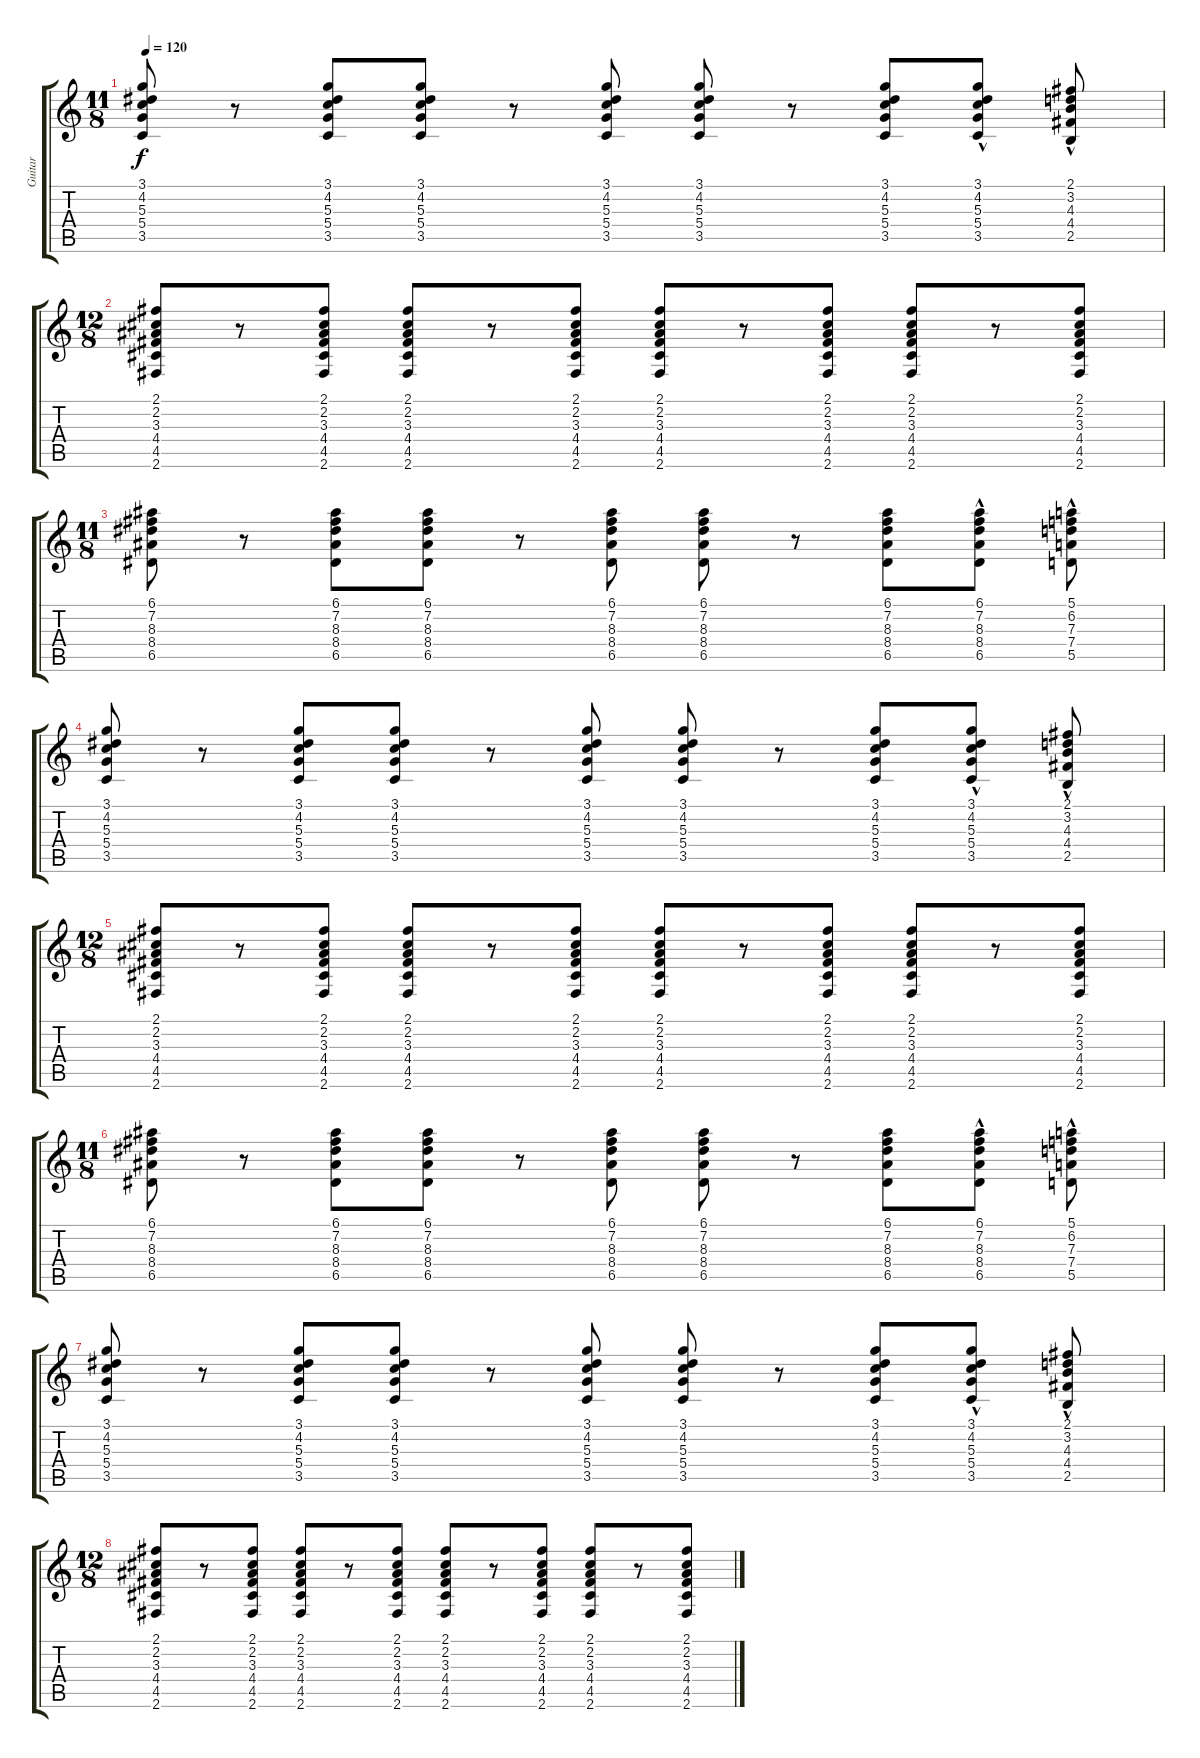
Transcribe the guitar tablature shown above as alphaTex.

\track ("Guitar" "Guitar") {instrument overdrivenguitar}
\staff {score tabs}
\tuning (E4 B3 G3 D3 A2 E2) {hide}
\ts (11 8)
\tempo 120
\clef g2
\ks c
(3.1 4.2 5.3 5.4 3.5).8{dy f} r.8 (3.1 4.2 5.3 5.4 3.5).8 (3.1 4.2 5.3 5.4 3.5).8 r.8 (3.1 4.2 5.3 5.4 3.5).8 (3.1 4.2 5.3 5.4 3.5).8 r.8 (3.1 4.2 5.3 5.4 3.5).8 (3.1{hac} 4.2 5.3 5.4 3.5).8 (2.1 3.2 4.3 4.4{hac} 2.5).8 |
\ts (12 8)
(2.1 2.2 3.3 4.4 4.5 2.6).8 r.8 (2.1 2.2 3.3 4.4 4.5 2.6).8 (2.1 2.2 3.3 4.4 4.5 2.6).8 r.8 (2.1 2.2 3.3 4.4 4.5 2.6).8 (2.1 2.2 3.3 4.4 4.5 2.6).8 r.8 (2.1 2.2 3.3 4.4 4.5 2.6).8 (2.1 2.2 3.3 4.4 4.5 2.6).8 r.8 (2.1 2.2 3.3 4.4 4.5 2.6).8 |
\ts (11 8)
(6.1 7.2 8.3 8.4 6.5).8 r.8 (6.1 7.2 8.3 8.4 6.5).8 (6.1 7.2 8.3 8.4 6.5).8 r.8 (6.1 7.2 8.3 8.4 6.5).8 (6.1 7.2 8.3 8.4 6.5).8 r.8 (6.1 7.2 8.3 8.4 6.5).8 (6.1{hac} 7.2 8.3 8.4 6.5).8 (5.1 6.2 7.3 7.4 5.5{hac}).8 |
(3.1 4.2 5.3 5.4 3.5).8 r.8 (3.1 4.2 5.3 5.4 3.5).8 (3.1 4.2 5.3 5.4 3.5).8 r.8 (3.1 4.2 5.3 5.4 3.5).8 (3.1 4.2 5.3 5.4 3.5).8 r.8 (3.1 4.2 5.3 5.4 3.5).8 (3.1{hac} 4.2 5.3 5.4 3.5).8 (2.1 3.2 4.3 4.4{hac} 2.5).8 |
\ts (12 8)
(2.1 2.2 3.3 4.4 4.5 2.6).8 r.8 (2.1 2.2 3.3 4.4 4.5 2.6).8 (2.1 2.2 3.3 4.4 4.5 2.6).8 r.8 (2.1 2.2 3.3 4.4 4.5 2.6).8 (2.1 2.2 3.3 4.4 4.5 2.6).8 r.8 (2.1 2.2 3.3 4.4 4.5 2.6).8 (2.1 2.2 3.3 4.4 4.5 2.6).8 r.8 (2.1 2.2 3.3 4.4 4.5 2.6).8 |
\ts (11 8)
(6.1 7.2 8.3 8.4 6.5).8 r.8 (6.1 7.2 8.3 8.4 6.5).8 (6.1 7.2 8.3 8.4 6.5).8 r.8 (6.1 7.2 8.3 8.4 6.5).8 (6.1 7.2 8.3 8.4 6.5).8 r.8 (6.1 7.2 8.3 8.4 6.5).8 (6.1{hac} 7.2 8.3 8.4 6.5).8 (5.1 6.2 7.3 7.4 5.5{hac}).8 |
(3.1 4.2 5.3 5.4 3.5).8 r.8 (3.1 4.2 5.3 5.4 3.5).8 (3.1 4.2 5.3 5.4 3.5).8 r.8 (3.1 4.2 5.3 5.4 3.5).8 (3.1 4.2 5.3 5.4 3.5).8 r.8 (3.1 4.2 5.3 5.4 3.5).8 (3.1{hac} 4.2 5.3 5.4 3.5).8 (2.1 3.2 4.3 4.4{hac} 2.5).8 |
\ts (12 8)
(2.1 2.2 3.3 4.4 4.5 2.6).8 r.8 (2.1 2.2 3.3 4.4 4.5 2.6).8 (2.1 2.2 3.3 4.4 4.5 2.6).8 r.8 (2.1 2.2 3.3 4.4 4.5 2.6).8 (2.1 2.2 3.3 4.4 4.5 2.6).8 r.8 (2.1 2.2 3.3 4.4 4.5 2.6).8 (2.1 2.2 3.3 4.4 4.5 2.6).8 r.8 (2.1 2.2 3.3 4.4 4.5 2.6).8
